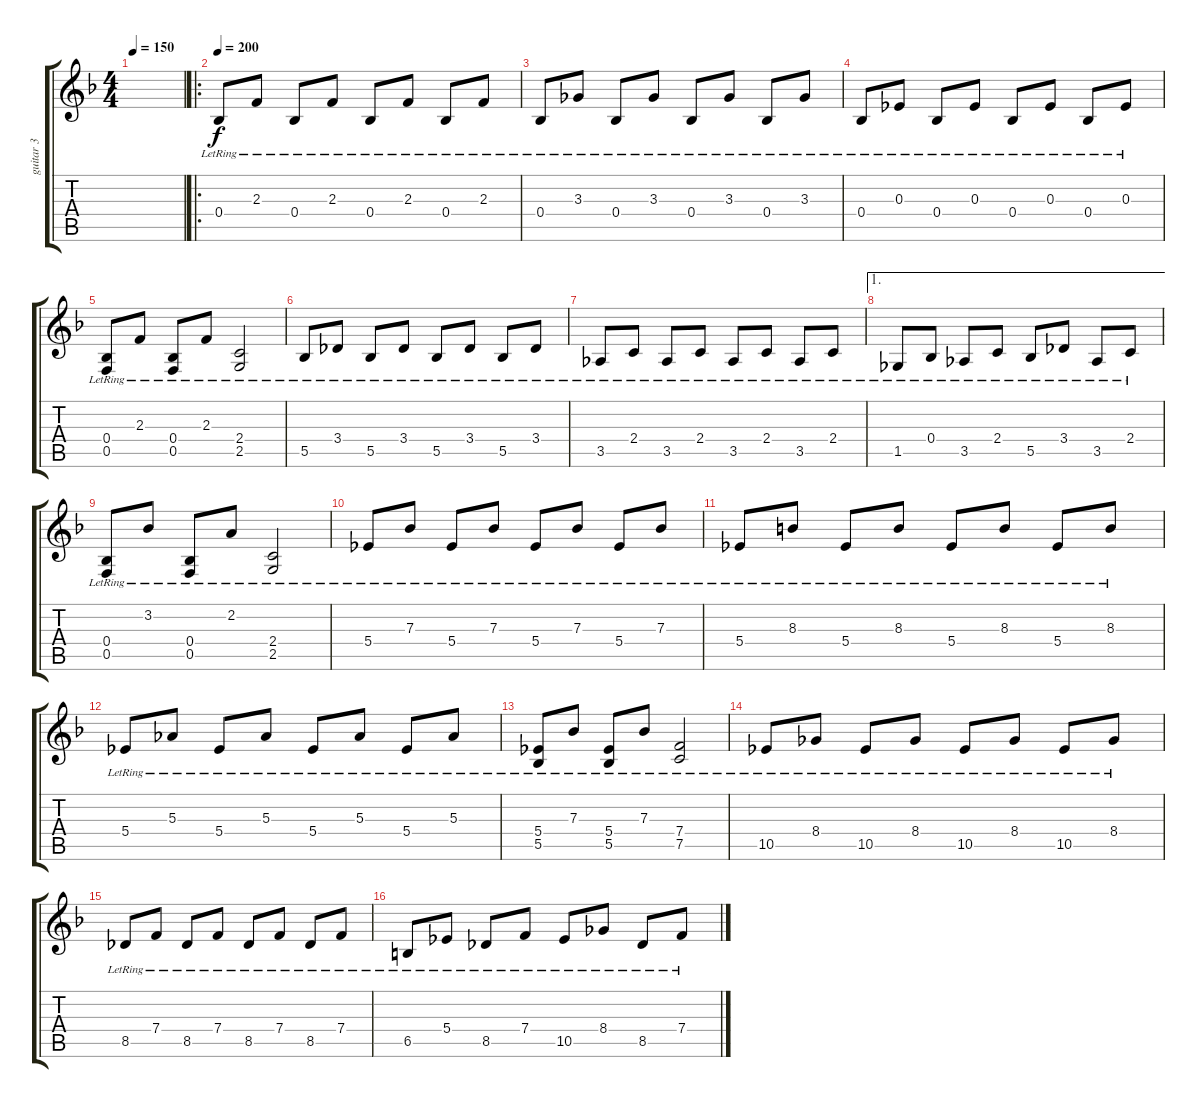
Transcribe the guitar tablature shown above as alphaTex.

\track ("guitar 3" "guitar 3") {instrument electricguitarjazz}
\staff {score tabs}
\tuning (C4 G3 Eb3 Bb2 F2 C2) {hide}
\ts (4 4)
\tempo 150
\clef g2
\ks dminor
|
\ro
\tempo 200
0.4{lr}.8{instrument electricguitarjazz} 2.3{lr}.8 0.4{lr}.8 2.3{lr}.8 0.4{lr}.8 2.3{lr}.8 0.4{lr}.8 2.3{lr}.8 |
0.4{lr}.8 3.3{lr}.8 0.4{lr}.8 3.3{lr}.8 0.4{lr}.8 3.3{lr}.8 0.4{lr}.8 3.3{lr}.8 |
0.4{lr}.8 0.3{lr}.8 0.4{lr}.8 0.3{lr}.8 0.4{lr}.8 0.3{lr}.8 0.4{lr}.8 0.3{lr}.8 |
(0.4{lr} 0.5{lr}).8 2.3{lr}.8 (0.4{lr} 0.5{lr}).8 2.3{lr}.8 (2.4{lr} 2.5{lr}).2 |
5.5{lr}.8 3.4{lr}.8 5.5{lr}.8 3.4{lr}.8 5.5{lr}.8 3.4{lr}.8 5.5{lr}.8 3.4{lr}.8 |
3.5{lr}.8 2.4{lr}.8 3.5{lr}.8 2.4{lr}.8 3.5{lr}.8 2.4{lr}.8 3.5{lr}.8 2.4{lr}.8 |
\ae 1
1.5{lr}.8 0.4{lr}.8 3.5{lr}.8 2.4{lr}.8 5.5{lr}.8 3.4{lr}.8 3.5{lr}.8 2.4{lr}.8 |
(0.4{lr} 0.5{lr}).8 3.2{lr}.8 (0.4{lr} 0.5{lr}).8 2.2{lr}.8 (2.4{lr} 2.5{lr}).2 |
5.4{lr}.8 7.3{lr}.8 5.4{lr}.8 7.3{lr}.8 5.4{lr}.8 7.3{lr}.8 5.4{lr}.8 7.3{lr}.8 |
5.4{lr}.8 8.3{lr}.8 5.4{lr}.8 8.3{lr}.8 5.4{lr}.8 8.3{lr}.8 5.4{lr}.8 8.3{lr}.8 |
5.4{lr}.8 5.3{lr}.8 5.4{lr}.8 5.3{lr}.8 5.4{lr}.8 5.3{lr}.8 5.4{lr}.8 5.3{lr}.8 |
(5.4{lr} 5.5{lr}).8 7.3{lr}.8 (5.4{lr} 5.5{lr}).8 7.3{lr}.8 (7.4{lr} 7.5{lr}).2 |
10.5{lr}.8 8.4{lr}.8 10.5{lr}.8 8.4{lr}.8 10.5{lr}.8 8.4{lr}.8 10.5{lr}.8 8.4{lr}.8 |
8.5{lr}.8 7.4{lr}.8 8.5{lr}.8 7.4{lr}.8 8.5{lr}.8 7.4{lr}.8 8.5{lr}.8 7.4{lr}.8 |
6.5{lr}.8 5.4{lr}.8 8.5{lr}.8 7.4{lr}.8 10.5{lr}.8 8.4{lr}.8 8.5{lr}.8 7.4{lr}.8
